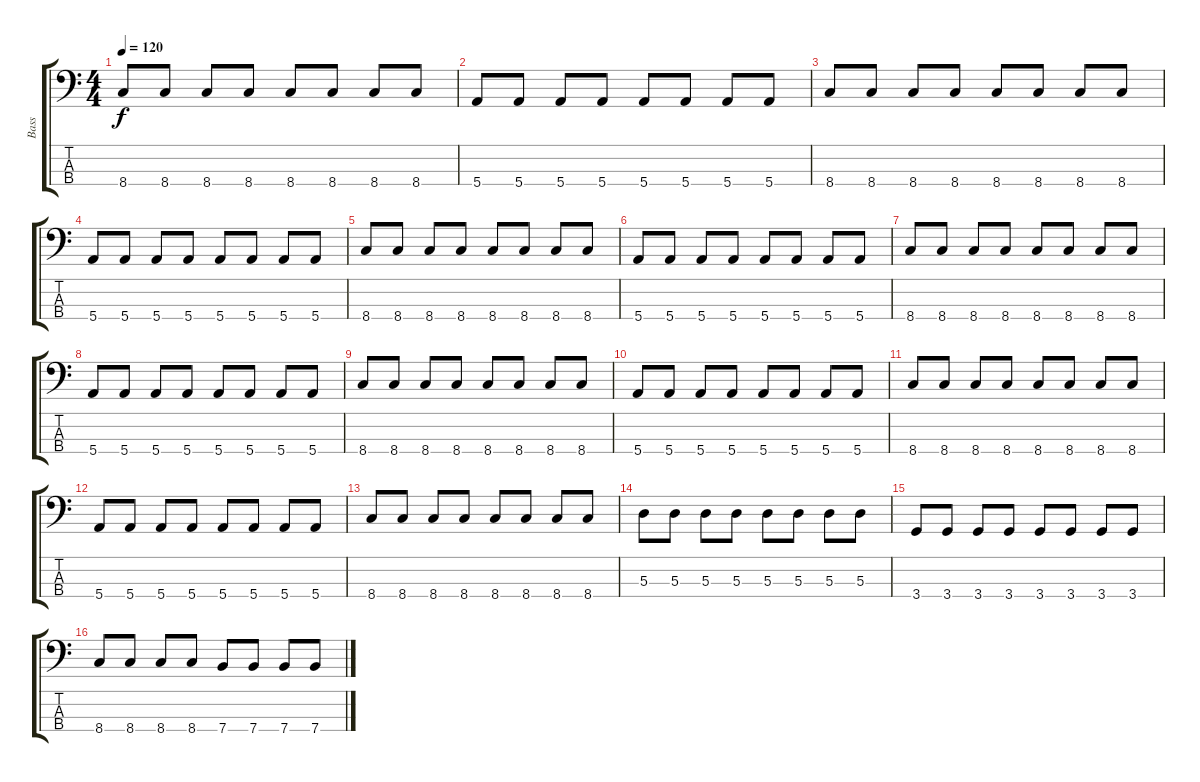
\track ("Bass" "Bass") {instrument electricbassfinger}
\staff {score tabs}
\tuning (G2 D2 A1 E1) {hide}
\ts (4 4)
\tempo 120
\clef f4
\ks c
8.4.8{dy f} 8.4.8 8.4.8 8.4.8 8.4.8 8.4.8 8.4.8 8.4.8 |
5.4.8 5.4.8 5.4.8 5.4.8 5.4.8 5.4.8 5.4.8 5.4.8 |
8.4.8 8.4.8 8.4.8 8.4.8 8.4.8 8.4.8 8.4.8 8.4.8 |
5.4.8 5.4.8 5.4.8 5.4.8 5.4.8 5.4.8 5.4.8 5.4.8 |
8.4.8 8.4.8 8.4.8 8.4.8 8.4.8 8.4.8 8.4.8 8.4.8 |
5.4.8 5.4.8 5.4.8 5.4.8 5.4.8 5.4.8 5.4.8 5.4.8 |
8.4.8 8.4.8 8.4.8 8.4.8 8.4.8 8.4.8 8.4.8 8.4.8 |
5.4.8 5.4.8 5.4.8 5.4.8 5.4.8 5.4.8 5.4.8 5.4.8 |
8.4.8 8.4.8 8.4.8 8.4.8 8.4.8 8.4.8 8.4.8 8.4.8 |
5.4.8 5.4.8 5.4.8 5.4.8 5.4.8 5.4.8 5.4.8 5.4.8 |
8.4.8 8.4.8 8.4.8 8.4.8 8.4.8 8.4.8 8.4.8 8.4.8 |
5.4.8 5.4.8 5.4.8 5.4.8 5.4.8 5.4.8 5.4.8 5.4.8 |
8.4.8 8.4.8 8.4.8 8.4.8 8.4.8 8.4.8 8.4.8 8.4.8 |
5.3.8 5.3.8 5.3.8 5.3.8 5.3.8 5.3.8 5.3.8 5.3.8 |
3.4.8 3.4.8 3.4.8 3.4.8 3.4.8 3.4.8 3.4.8 3.4.8 |
8.4.8 8.4.8 8.4.8 8.4.8 7.4.8 7.4.8 7.4.8 7.4.8
